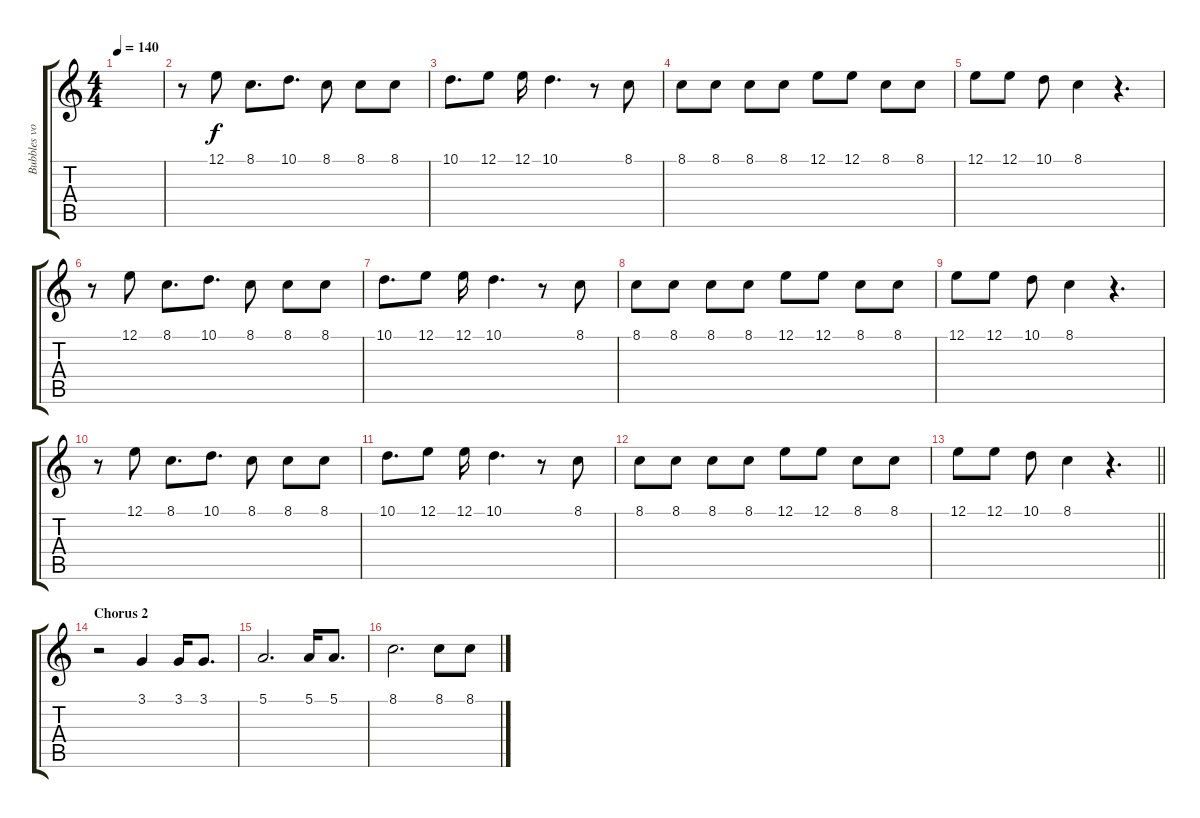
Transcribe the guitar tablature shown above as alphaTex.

\track ("Bubbles vocal" "Bubbles vo") {instrument clarinet}
\staff {score tabs}
\tuning (E4 B3 G3 D3 A2 E2) {hide}
\ts (4 4)
\tempo 140
\clef g2
\ks c
|
r.8 12.1.8 8.1.8{d} 10.1.8{d} 8.1.8 8.1.8 8.1.8 |
10.1.8{d} 12.1.8 12.1.16 10.1.4{d} r.8 8.1.8 |
8.1.8 8.1.8 8.1.8 8.1.8 12.1.8 12.1.8 8.1.8 8.1.8 |
12.1.8 12.1.8 10.1.8 8.1.4 r.4{d} |
r.8 12.1.8 8.1.8{d} 10.1.8{d} 8.1.8 8.1.8 8.1.8 |
10.1.8{d} 12.1.8 12.1.16 10.1.4{d} r.8 8.1.8 |
8.1.8 8.1.8 8.1.8 8.1.8 12.1.8 12.1.8 8.1.8 8.1.8 |
12.1.8 12.1.8 10.1.8 8.1.4 r.4{d} |
r.8 12.1.8 8.1.8{d} 10.1.8{d} 8.1.8 8.1.8 8.1.8 |
10.1.8{d} 12.1.8 12.1.16 10.1.4{d} r.8 8.1.8 |
8.1.8 8.1.8 8.1.8 8.1.8 12.1.8 12.1.8 8.1.8 8.1.8 |
\barLineRight lightlight
12.1.8 12.1.8 10.1.8 8.1.4 r.4{d} |
\section ("" "Chorus 2")
r.2 3.1.4 3.1.16 3.1.8{d} |
5.1.2{d} 5.1.16 5.1.8{d} |
8.1.2{d} 8.1.8 8.1.8
